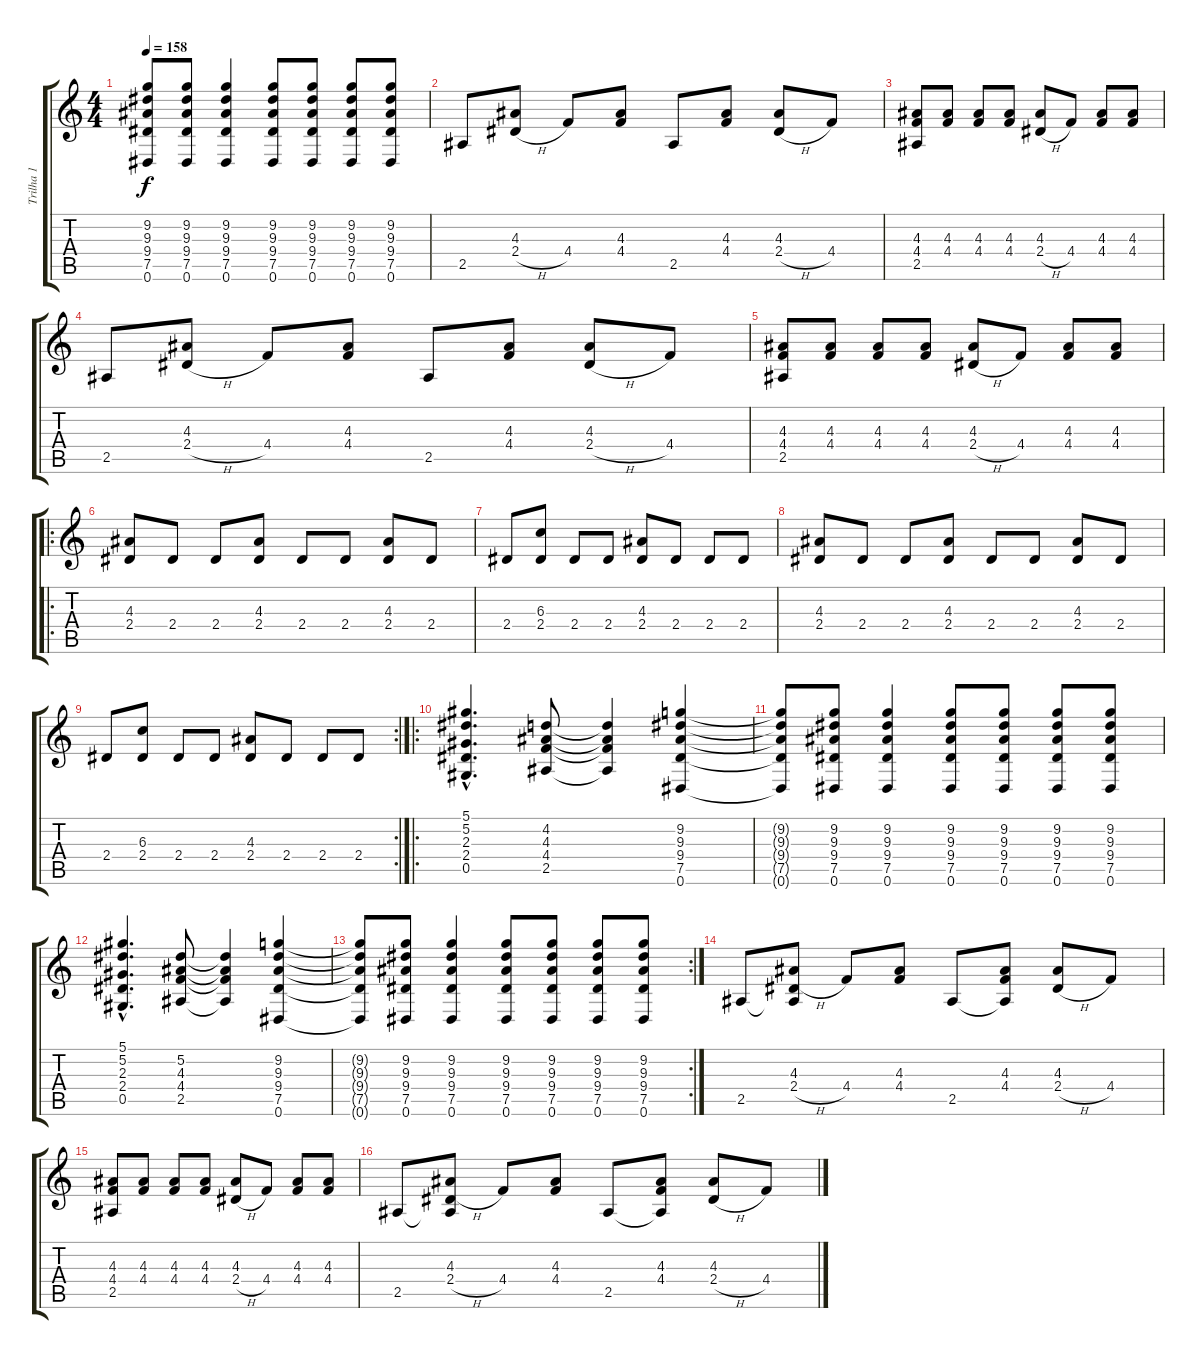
\track ("Trilha 1" "Trilha 1") {instrument overdrivenguitar}
\staff {score tabs}
\tuning (Eb4 Bb3 Gb3 Db3 Ab2 Eb2) {hide}
\ts (4 4)
\tempo 158
\clef g2
\ks c
(9.2{t} 9.3{t} 9.4{t} 7.5{t} 0.6{t}).8{dy f} (9.2 9.3 9.4 7.5 0.6).8 (9.2 9.3 9.4 7.5 0.6).4 (9.2 9.3 9.4 7.5 0.6).8 (9.2 9.3 9.4 7.5 0.6).8 (9.2 9.3 9.4 7.5 0.6).8 (9.2 9.3 9.4 7.5 0.6).8 |
2.5.8 (4.3 2.4{h}).8 4.4.8 (4.3 4.4).8 2.5.8 (4.3 4.4).8 (4.3 2.4{h}).8 4.4.8 |
(4.3 4.4 2.5).8 (4.3 4.4).8 (4.3 4.4).8 (4.3 4.4).8 (4.3 2.4{h}).8 4.4.8 (4.3 4.4).8 (4.3 4.4).8 |
2.5.8 (4.3 2.4{h}).8 4.4.8 (4.3 4.4).8 2.5.8 (4.3 4.4).8 (4.3 2.4{h}).8 4.4.8 |
(4.3 4.4 2.5).8 (4.3 4.4).8 (4.3 4.4).8 (4.3 4.4).8 (4.3 2.4{h}).8 4.4.8 (4.3 4.4).8 (4.3 4.4).8 |
\ro
(4.3 2.4).8 2.4.8 2.4.8 (4.3 2.4).8 2.4.8 2.4.8 (4.3 2.4).8 2.4.8 |
2.4.8 (6.3 2.4).8 2.4.8 2.4.8 (4.3 2.4).8 2.4.8 2.4.8 2.4.8 |
(4.3 2.4).8 2.4.8 2.4.8 (4.3 2.4).8 2.4.8 2.4.8 (4.3 2.4).8 2.4.8 |
\rc 2
2.4.8 (6.3 2.4).8 2.4.8 2.4.8 (4.3 2.4).8 2.4.8 2.4.8 2.4.8 |
\ro
(5.1{hac} 5.2{hac} 2.3{hac} 2.4{hac} 0.5{hac}).4{d} (4.2 4.3 4.4 2.5).8 (4.2{t} 4.3{t} 4.4{t} 2.5{t}).4 (9.2 9.3 9.4 7.5 0.6).4 |
(9.2{t} 9.3{t} 9.4{t} 7.5{t} 0.6{t}).8 (9.2 9.3 9.4 7.5 0.6).8 (9.2 9.3 9.4 7.5 0.6).4 (9.2 9.3 9.4 7.5 0.6).8 (9.2 9.3 9.4 7.5 0.6).8 (9.2 9.3 9.4 7.5 0.6).8 (9.2 9.3 9.4 7.5 0.6).8 |
(5.1{hac} 5.2{hac} 2.3{hac} 2.4{hac} 0.5{hac}).4{d} (5.2 4.3 4.4 2.5).8 (5.2{t} 4.3{t} 4.4{t} 2.5{t}).4 (9.2 9.3 9.4 7.5 0.6).4 |
\rc 2
(9.2{t} 9.3{t} 9.4{t} 7.5{t} 0.6{t}).8 (9.2 9.3 9.4 7.5 0.6).8 (9.2 9.3 9.4 7.5 0.6).4 (9.2 9.3 9.4 7.5 0.6).8 (9.2 9.3 9.4 7.5 0.6).8 (9.2 9.3 9.4 7.5 0.6).8 (9.2 9.3 9.4 7.5 0.6).8 |
2.5.8 (4.3 2.4{h} 2.5{t}).8 4.4.8 (4.3 4.4).8 2.5.8 (4.3 4.4 2.5{t}).8 (4.3 2.4{h}).8 4.4.8 |
(4.3 4.4 2.5).8 (4.3 4.4).8 (4.3 4.4).8 (4.3 4.4).8 (4.3 2.4{h}).8 4.4.8 (4.3 4.4).8 (4.3 4.4).8 |
2.5.8 (4.3 2.4{h} 2.5{t}).8 4.4.8 (4.3 4.4).8 2.5.8 (4.3 4.4 2.5{t}).8 (4.3 2.4{h}).8 4.4.8
